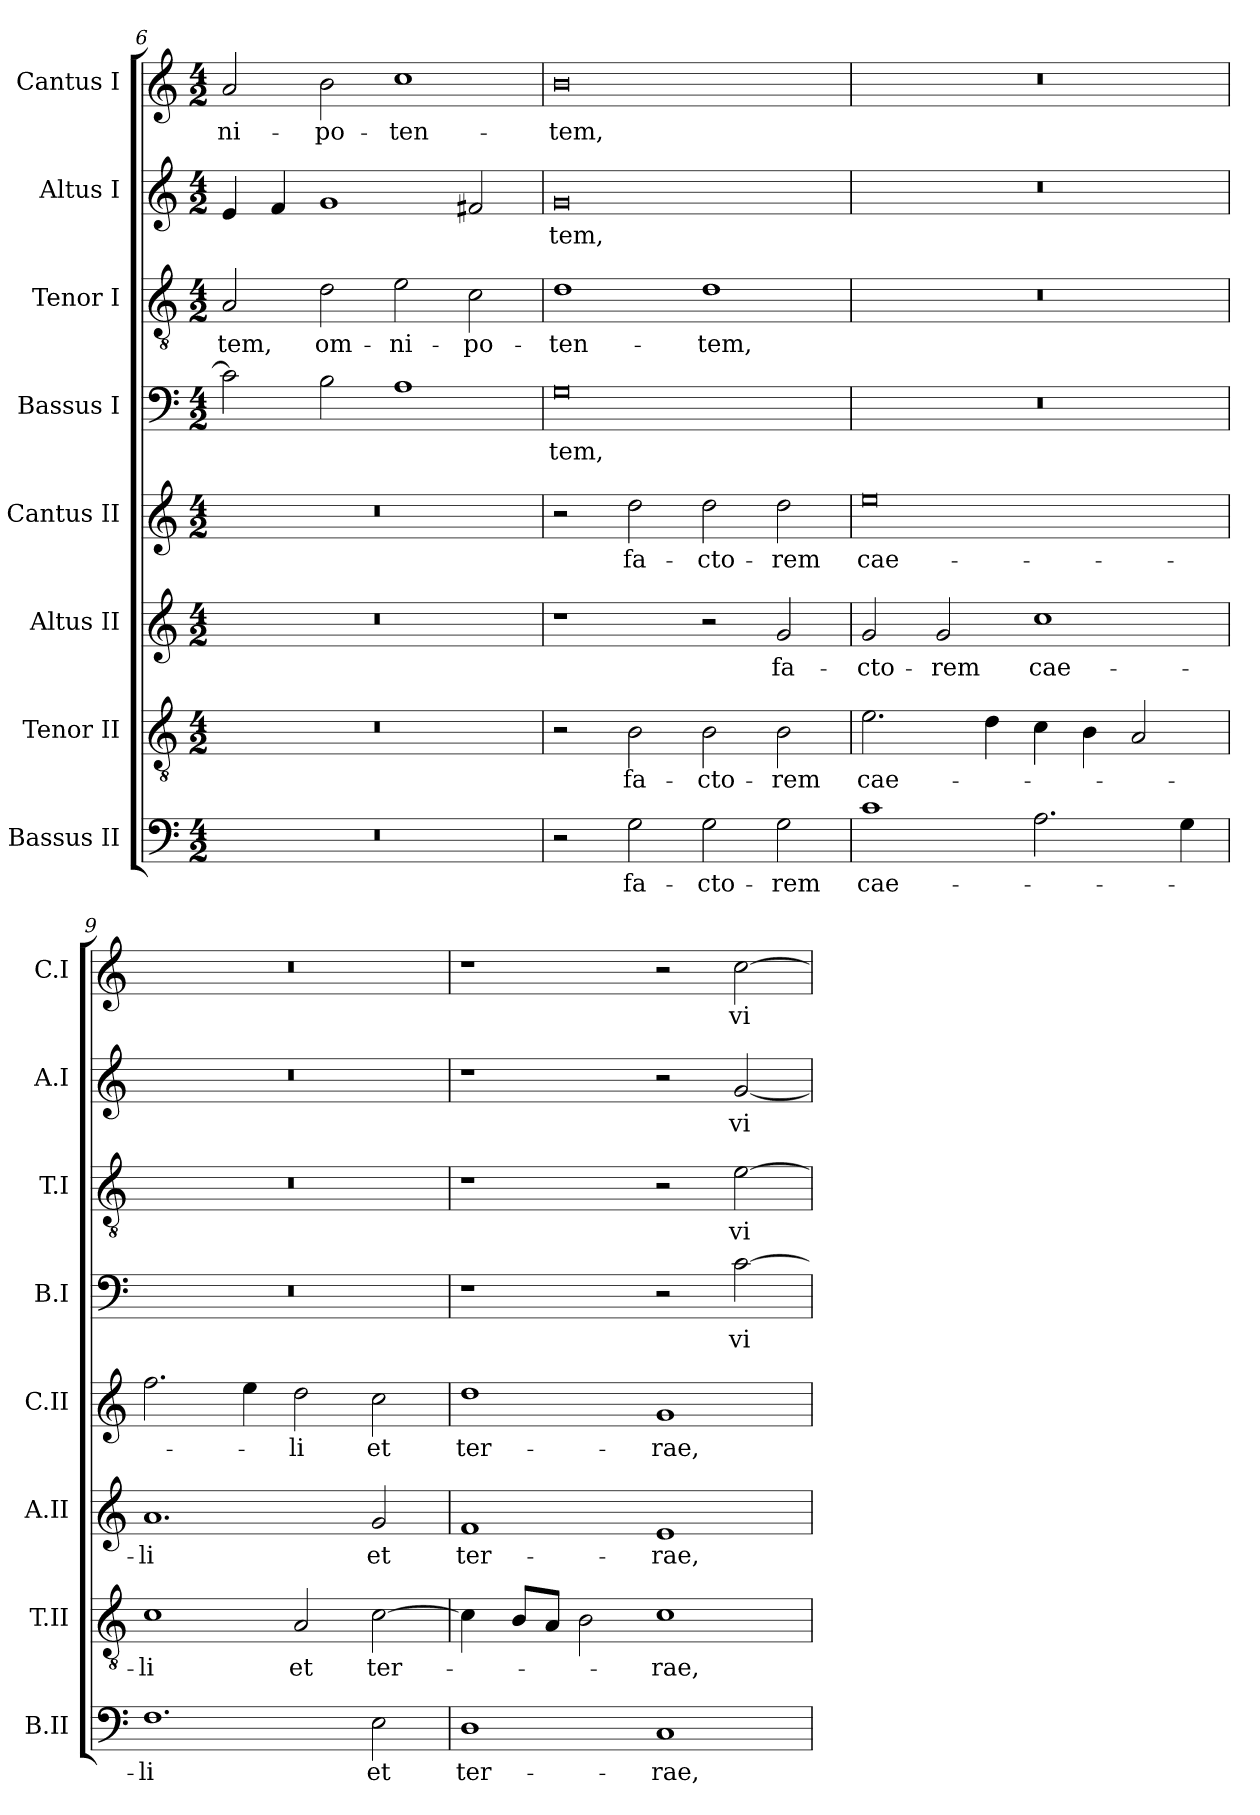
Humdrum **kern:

**kern	**text	**kern	**text	**kern	**text	**kern	**text	**kern	**text	**kern	**text	**kern	**text	**kern	**text
*part8	*part8	*part7	*part7	*part6	*part6	*part5	*part5	*part4	*part4	*part3	*part3	*part2	*part2	*part1	*part1
*staff8	*staff8	*staff7	*staff7	*staff6	*staff6	*staff5	*staff5	*staff4	*staff4	*staff3	*staff3	*staff2	*staff2	*staff1	*staff1
*I"Bassus II	*	*I"Tenor II	*	*I"Altus II	*	*I"Cantus II	*	*I"Bassus I	*	*I"Tenor I	*	*I"Altus I	*	*I"Cantus I	*
*I'B.II	*	*I'T.II	*	*I'A.II	*	*I'C.II	*	*I'B.I	*	*I'T.I	*	*I'A.I	*	*I'C.I	*
*clefF4	*	*clefGv2	*	*clefG2	*	*clefG2	*	*clefF4	*	*clefGv2	*	*clefG2	*	*clefG2	*
*	*	*ITrd7c12	*	*	*	*	*	*	*	*ITrd7c12	*	*	*	*	*
*k[]	*	*k[]	*	*k[]	*	*k[]	*	*k[]	*	*k[]	*	*k[]	*	*k[]	*
*C:	*	*C:	*	*C:	*	*C:	*	*C:	*	*C:	*	*C:	*	*C:	*
*M4/2	*	*M4/2	*	*M4/2	*	*M4/2	*	*M4/2	*	*M4/2	*	*M4/2	*	*M4/2	*
=6	=6	=6	=6	=6	=6	=6	=6	=6	=6	=6	=6	=6	=6	=6	=6
0r	.	0r	.	0r	.	0r	.	2c\]	.	2AA/	-tem,	4e/	.	2a/	-ni-
.	.	.	.	.	.	.	.	.	.	.	.	4f/	.	.	.
.	.	.	.	.	.	.	.	2B\	.	2D\	om-	1g/	.	2b\	-po-
.	.	.	.	.	.	.	.	1A\	.	2E\	-ni-	.	.	1cc\	-ten-
.	.	.	.	.	.	.	.	.	.	2C\	-po-	2f#/	.	.	.
=7	=7	=7	=7	=7	=7	=7	=7	=7	=7	=7	=7	=7	=7	=7	=7
2r	.	2r	.	1r	.	2r	.	0G\	-tem,	1D\	-ten-	0g/	-tem,	0b\	-tem,
2G\	fa-	2BB\	fa-	.	.	2dd\	fa-	.	.	.	.	.	.	.	.
2G\	-cto-	2BB\	-cto-	2r	.	2dd\	-cto-	.	.	1D\	-tem,	.	.	.	.
2G\	-rem	2BB\	-rem	2g/	fa-	2dd\	-rem	.	.	.	.	.	.	.	.
=8	=8	=8	=8	=8	=8	=8	=8	=8	=8	=8	=8	=8	=8	=8	=8
1c\	cae-	2.E\	cae-	2g/	-cto-	0ee\	cae-	0r	.	0r	.	0r	.	0r	.
.	.	.	.	2g/	-rem	.	.	.	.	.	.	.	.	.	.
.	.	4D\	.	.	.	.	.	.	.	.	.	.	.	.	.
2.A\	.	4C\	.	1cc\	cae-	.	.	.	.	.	.	.	.	.	.
.	.	4BB\	.	.	.	.	.	.	.	.	.	.	.	.	.
.	.	2AA/	.	.	.	.	.	.	.	.	.	.	.	.	.
4G\	.	.	.	.	.	.	.	.	.	.	.	.	.	.	.
=9	=9	=9	=9	=9	=9	=9	=9	=9	=9	=9	=9	=9	=9	=9	=9
1.F\	-li	1C\	-li	1.a/	-li	2.ff\	.	0r	.	0r	.	0r	.	0r	.
.	.	.	.	.	.	4ee\	.	.	.	.	.	.	.	.	.
.	.	2AA/	et	.	.	2dd\	-li	.	.	.	.	.	.	.	.
2E\	et	[2C\	ter-	2g/	et	2cc\	et	.	.	.	.	.	.	.	.
=10	=10	=10	=10	=10	=10	=10	=10	=10	=10	=10	=10	=10	=10	=10	=10
1D\	ter-	4C\]	.	1f/	ter-	1dd\	ter-	1r	.	1r	.	1r	.	1r	.
.	.	8BB/L	.	.	.	.	.	.	.	.	.	.	.	.	.
.	.	8AA/J	.	.	.	.	.	.	.	.	.	.	.	.	.
.	.	2BB\	.	.	.	.	.	.	.	.	.	.	.	.	.
1C/	-rae,	1C\	-rae,	1e/	-rae,	1g/	-rae,	2r	.	2r	.	2r	.	2r	.
.	.	.	.	.	.	.	.	[2c\	vi-	[2E\	vi-	[2g/	vi-	[2cc\	vi-
=	=	=	=	=	=	=	=	=	=	=	=	=	=	=	=
*-	*-	*-	*-	*-	*-	*-	*-	*-	*-	*-	*-	*-	*-	*-	*-
